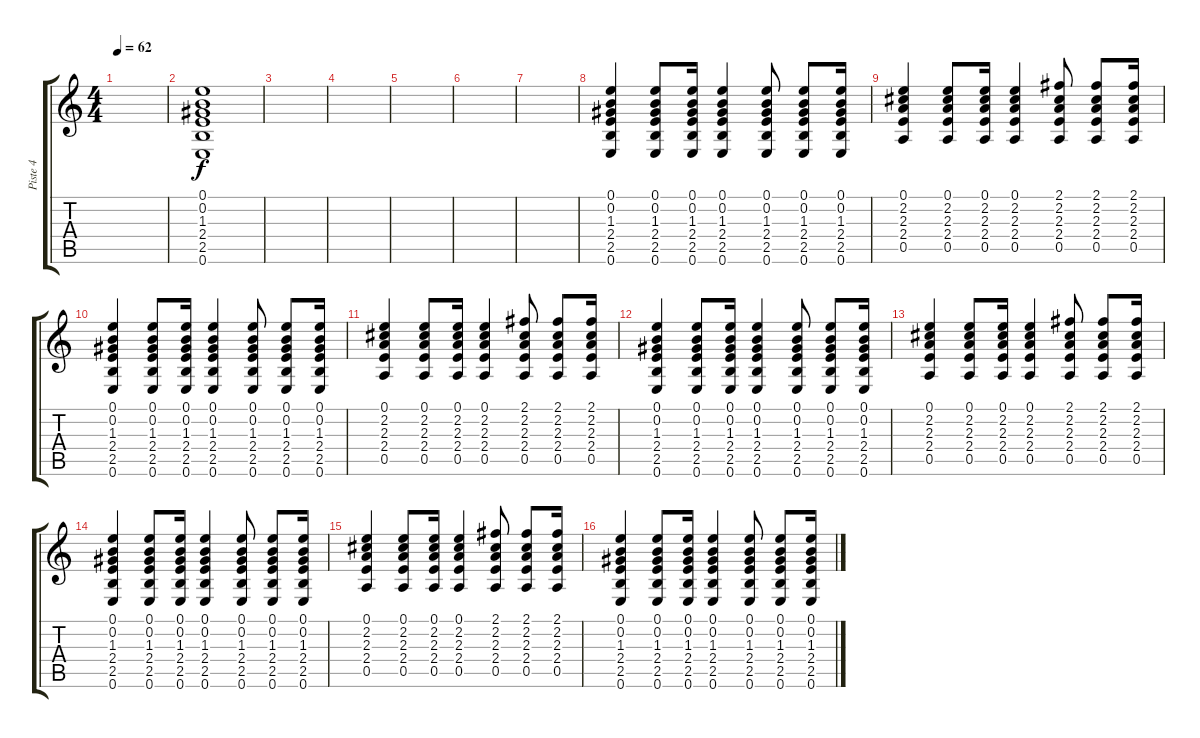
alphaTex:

\track ("Piste 4" "Piste 4") {instrument acousticguitarnylon}
\staff {score tabs}
\tuning (E4 B3 G3 D3 A2 E2) {hide}
\ts (4 4)
\tempo 62
\clef g2
\ks c
|
(0.1 0.2 1.3 2.4 2.5 0.6).1 |
|
|
|
|
|
(0.1 0.2 1.3 2.4 2.5 0.6).4 (0.1 0.2 1.3 2.4 2.5 0.6).8 (0.1 0.2 1.3 2.4 2.5 0.6).16 (0.1 0.2 1.3 2.4 2.5 0.6).4 (0.1 0.2 1.3 2.4 2.5 0.6).8 (0.1 0.2 1.3 2.4 2.5 0.6).8 (0.1 0.2 1.3 2.4 2.5 0.6).16 |
(0.1 2.2 2.3 2.4 0.5).4 (0.1 2.2 2.3 2.4 0.5).8 (0.1 2.2 2.3 2.4 0.5).16 (0.1 2.2 2.3 2.4 0.5).4 (2.1 2.2 2.3 2.4 0.5).8 (2.1 2.2 2.3 2.4 0.5).8 (2.1 2.2 2.3 2.4 0.5).16 |
(0.1 0.2 1.3 2.4 2.5 0.6).4 (0.1 0.2 1.3 2.4 2.5 0.6).8 (0.1 0.2 1.3 2.4 2.5 0.6).16 (0.1 0.2 1.3 2.4 2.5 0.6).4 (0.1 0.2 1.3 2.4 2.5 0.6).8 (0.1 0.2 1.3 2.4 2.5 0.6).8 (0.1 0.2 1.3 2.4 2.5 0.6).16 |
(0.1 2.2 2.3 2.4 0.5).4 (0.1 2.2 2.3 2.4 0.5).8 (0.1 2.2 2.3 2.4 0.5).16 (0.1 2.2 2.3 2.4 0.5).4 (2.1 2.2 2.3 2.4 0.5).8 (2.1 2.2 2.3 2.4 0.5).8 (2.1 2.2 2.3 2.4 0.5).16 |
(0.1 0.2 1.3 2.4 2.5 0.6).4 (0.1 0.2 1.3 2.4 2.5 0.6).8 (0.1 0.2 1.3 2.4 2.5 0.6).16 (0.1 0.2 1.3 2.4 2.5 0.6).4 (0.1 0.2 1.3 2.4 2.5 0.6).8 (0.1 0.2 1.3 2.4 2.5 0.6).8 (0.1 0.2 1.3 2.4 2.5 0.6).16 |
(0.1 2.2 2.3 2.4 0.5).4 (0.1 2.2 2.3 2.4 0.5).8 (0.1 2.2 2.3 2.4 0.5).16 (0.1 2.2 2.3 2.4 0.5).4 (2.1 2.2 2.3 2.4 0.5).8 (2.1 2.2 2.3 2.4 0.5).8 (2.1 2.2 2.3 2.4 0.5).16 |
(0.1 0.2 1.3 2.4 2.5 0.6).4 (0.1 0.2 1.3 2.4 2.5 0.6).8 (0.1 0.2 1.3 2.4 2.5 0.6).16 (0.1 0.2 1.3 2.4 2.5 0.6).4 (0.1 0.2 1.3 2.4 2.5 0.6).8 (0.1 0.2 1.3 2.4 2.5 0.6).8 (0.1 0.2 1.3 2.4 2.5 0.6).16 |
(0.1 2.2 2.3 2.4 0.5).4 (0.1 2.2 2.3 2.4 0.5).8 (0.1 2.2 2.3 2.4 0.5).16 (0.1 2.2 2.3 2.4 0.5).4 (2.1 2.2 2.3 2.4 0.5).8 (2.1 2.2 2.3 2.4 0.5).8 (2.1 2.2 2.3 2.4 0.5).16 |
(0.1 0.2 1.3 2.4 2.5 0.6).4 (0.1 0.2 1.3 2.4 2.5 0.6).8 (0.1 0.2 1.3 2.4 2.5 0.6).16 (0.1 0.2 1.3 2.4 2.5 0.6).4 (0.1 0.2 1.3 2.4 2.5 0.6).8 (0.1 0.2 1.3 2.4 2.5 0.6).8 (0.1 0.2 1.3 2.4 2.5 0.6).16
